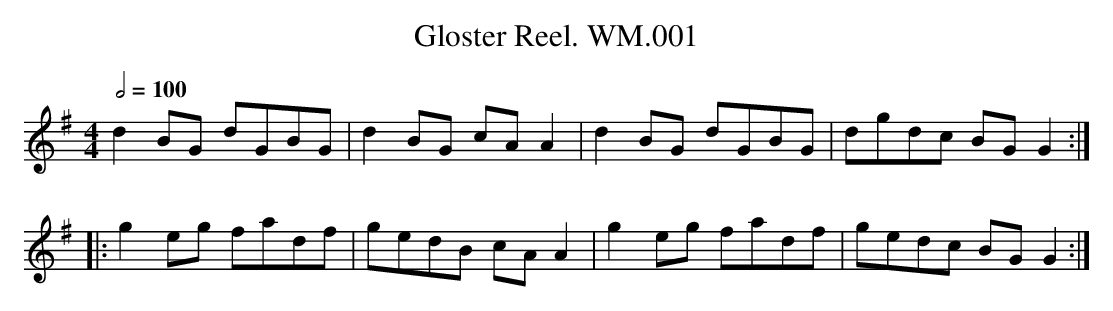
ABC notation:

X:1
T:Gloster Reel. WM.001
M:4/4
L:1/8
Q:1/2=100
K:G
d2BG dGBG|d2BG cAA2|d2BG dGBG|dgdc BGG2:|
|:g2eg fadf|gedB cAA2|g2eg fadf|gedc BGG2:|
